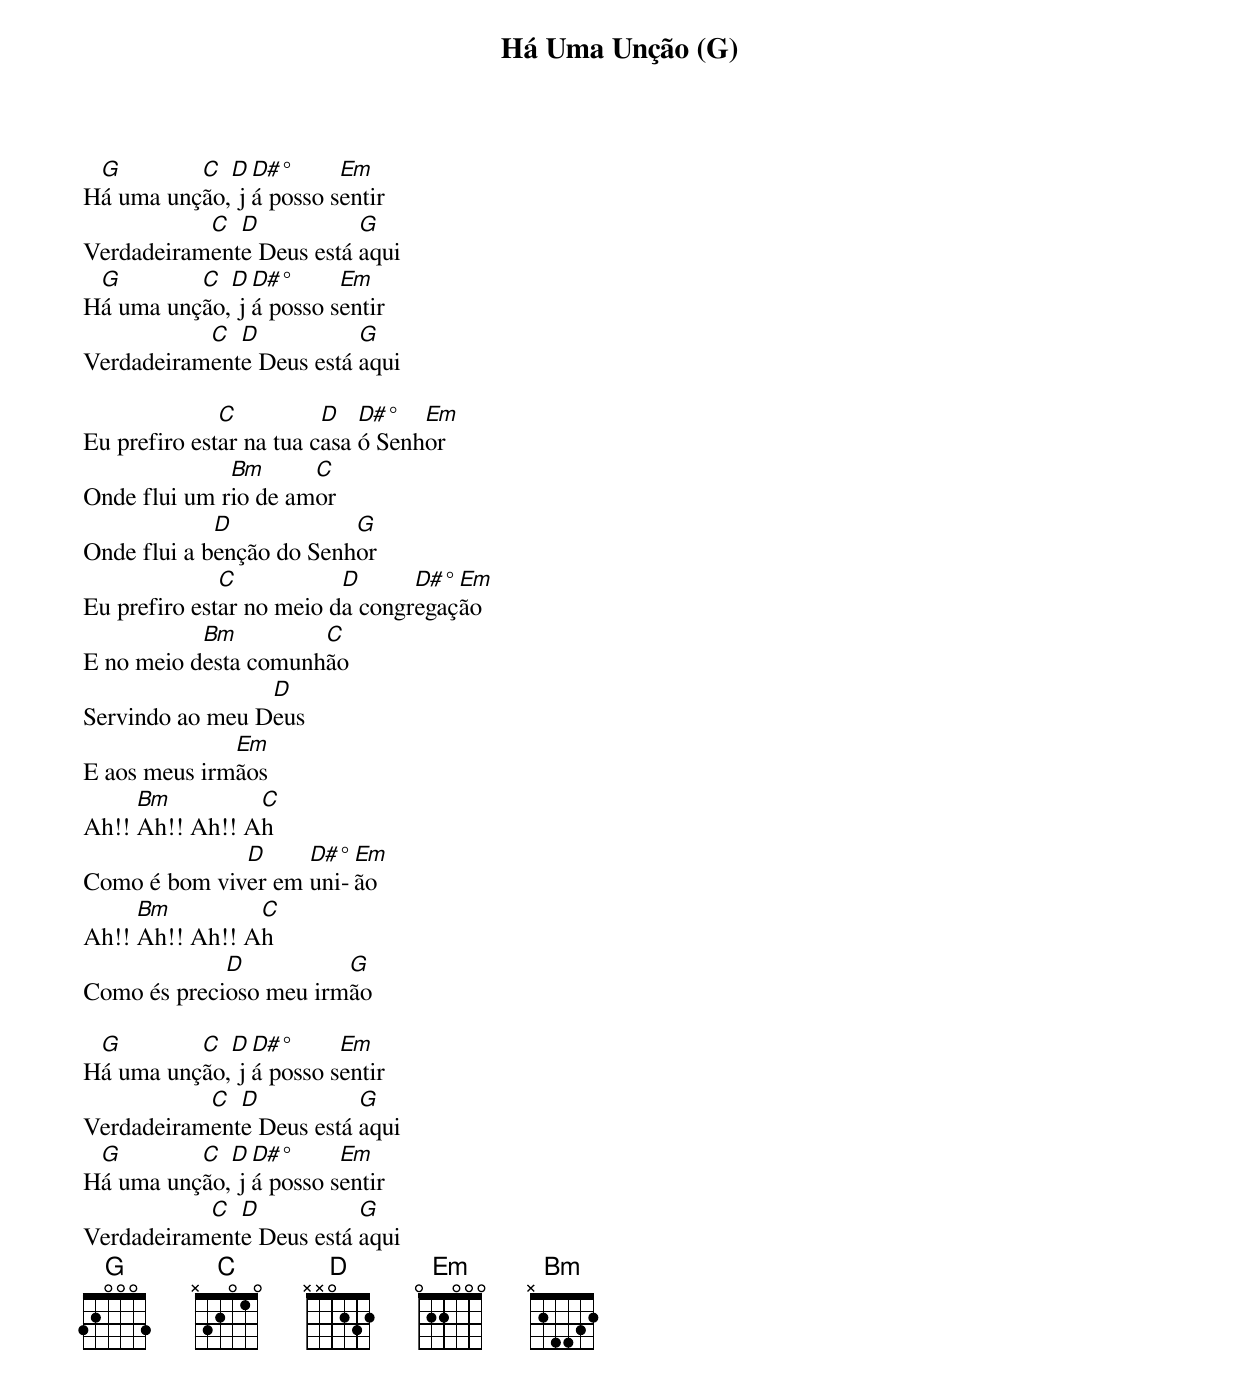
Há Uma Unção (G)

 G        C  D D#°      Em
Há uma unção, já posso sentir
           C  D           G
Verdadeiramente Deus está aqui
 G        C  D D#°      Em
Há uma unção, já posso sentir
           C  D           G
Verdadeiramente Deus está aqui

              C          D   D#°   Em
Eu prefiro estar na tua casa ó Senhor
              Bm      C
Onde flui um rio de amor
             D            G
Onde flui a benção do Senhor
              C           D      D#° Em
Eu prefiro estar no meio da congregação
           Bm         C
E no meio desta comunhão
                 D
Servindo ao meu Deus
              Em
E aos meus irmãos
     Bm         C
Ah!! Ah!! Ah!! Ah
              D     D#° Em
Como é bom viver em uni-ão
     Bm         C
Ah!! Ah!! Ah!! Ah
             D          G
Como és precioso meu irmão

 G        C  D D#°      Em
Há uma unção, já posso sentir
           C  D           G
Verdadeiramente Deus está aqui
 G        C  D D#°      Em
Há uma unção, já posso sentir
           C  D           G
Verdadeiramente Deus está aqui
